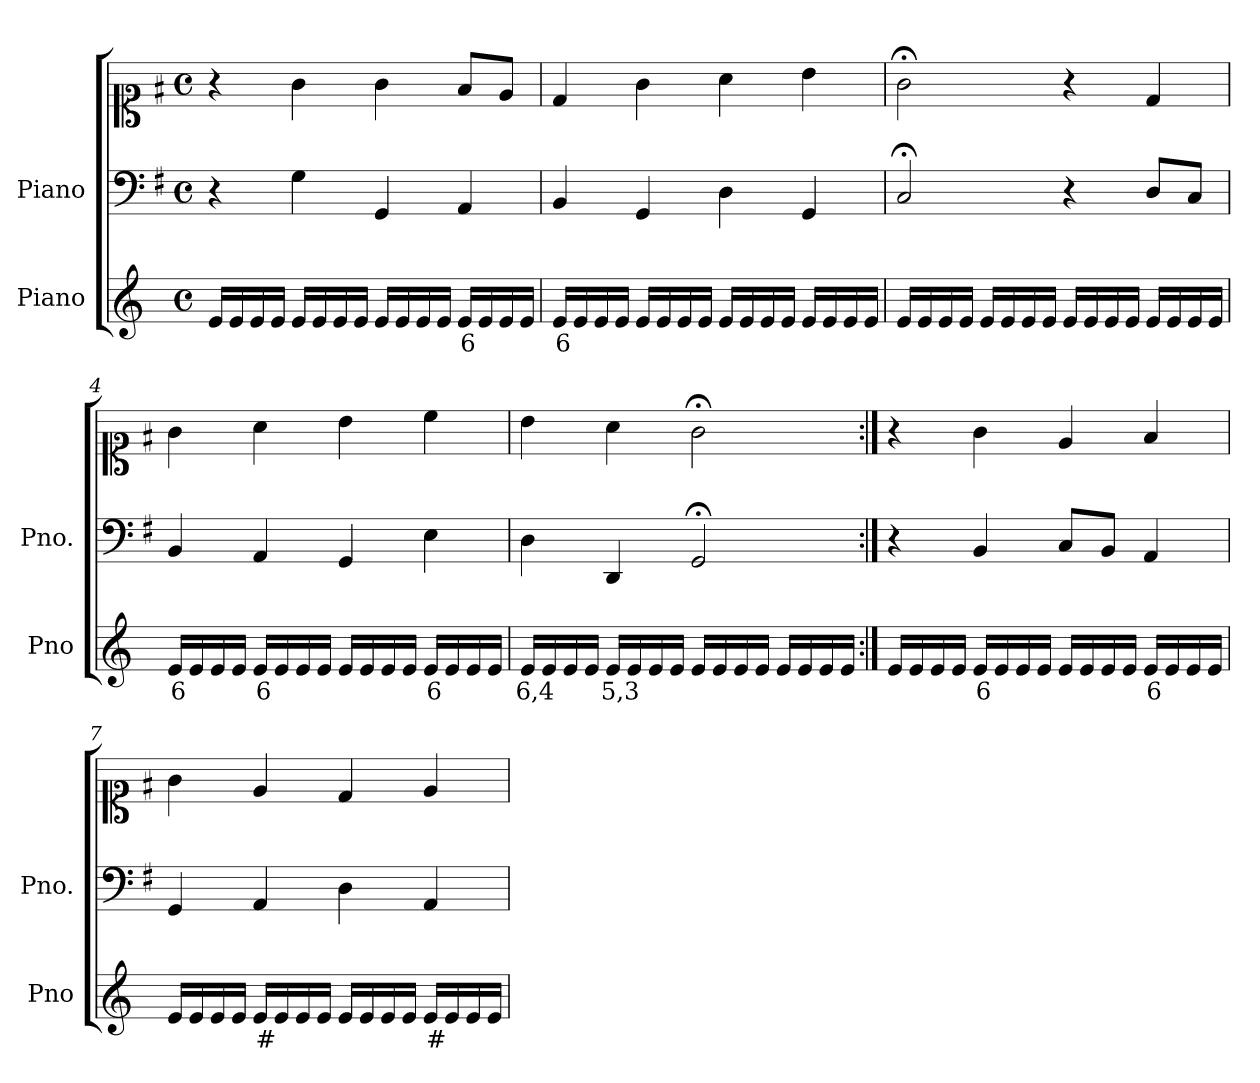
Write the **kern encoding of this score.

**kern	**text	**kern	**kern
*part2	*part2	*part1	*part1
*staff3	*staff3	*staff2	*staff1
*I"Piano	*	*I"Piano	*
*I'Pno	*	*I'Pno.	*
*clefG2	*	*clefF4	*clefC1
*k[]	*	*k[f#]	*k[f#]
*M4/4	*	*M4/4	*M4/4
*met(c)	*	*met(c)	*met(c)
=1	=1	=1	=1
16e/LL	.	4r	4r
16e/	.	.	.
16e/	.	.	.
16e/JJ	.	.	.
16e/LL	.	4G\	4g\
16e/	.	.	.
16e/	.	.	.
16e/JJ	.	.	.
16e/LL	.	4GG/	4g\
16e/	.	.	.
16e/	.	.	.
16e/JJ	.	.	.
!	!LO:LY:b	!	!
16e/LL	6	4AA/	8f#/L
16e/	.	.	.
16e/	.	.	8e/J
16e/JJ	.	.	.
=2	=2	=2	=2
!	!LO:LY:b	!	!
16e/LL	6	4BB/	4d/
16e/	.	.	.
16e/	.	.	.
16e/JJ	.	.	.
16e/LL	.	4GG/	4g\
16e/	.	.	.
16e/	.	.	.
16e/JJ	.	.	.
16e/LL	.	4D\	4a\
16e/	.	.	.
16e/	.	.	.
16e/JJ	.	.	.
16e/LL	.	4GG/	4b\
16e/	.	.	.
16e/	.	.	.
16e/JJ	.	.	.
=3	=3	=3	=3
16e/LL	.	2C;</	2g;<\
16e/	.	.	.
16e/	.	.	.
16e/JJ	.	.	.
16e/LL	.	.	.
16e/	.	.	.
16e/	.	.	.
16e/JJ	.	.	.
16e/LL	.	4r	4r
16e/	.	.	.
16e/	.	.	.
16e/JJ	.	.	.
16e/LL	.	8D/L	4d/
16e/	.	.	.
!	!LO:LY:b	!	!
16e/	_	8C/J	.
16e/JJ	.	.	.
=4	=4	=4	=4
!	!LO:LY:b	!	!
16e/LL	6	4BB/	4g\
16e/	.	.	.
16e/	.	.	.
16e/JJ	.	.	.
!	!LO:LY:b	!	!
16e/LL	6	4AA/	4a\
16e/	.	.	.
16e/	.	.	.
16e/JJ	.	.	.
16e/LL	.	4GG/	4b\
16e/	.	.	.
16e/	.	.	.
16e/JJ	.	.	.
!	!LO:LY:b	!	!
16e/LL	6	4E\	4cc\
16e/	.	.	.
16e/	.	.	.
16e/JJ	.	.	.
=5	=5	=5	=5
!	!LO:LY:b	!	!
16e/LL	6,4	4D\	4b\
16e/	.	.	.
16e/	.	.	.
16e/JJ	.	.	.
!	!LO:LY:b	!	!
16e/LL	5,3	4DD/	4a\
16e/	.	.	.
16e/	.	.	.
16e/JJ	.	.	.
16e/LL	.	2GG;</	2g;<\
16e/	.	.	.
16e/	.	.	.
16e/JJ	.	.	.
16e/LL	.	.	.
16e/	.	.	.
16e/	.	.	.
16e/JJ	.	.	.
=6:|!	=6:|!	=6:|!	=6:|!
16e/LL	.	4r	4r
16e/	.	.	.
16e/	.	.	.
16e/JJ	.	.	.
!	!LO:LY:b	!	!
16e/LL	6	4BB/	4g\
16e/	.	.	.
16e/	.	.	.
16e/JJ	.	.	.
16e/LL	.	8C/L	4e/
16e/	.	.	.
!	!LO:LY:b	!	!
16e/	_	8BB/J	.
16e/JJ	.	.	.
!	!LO:LY:b	!	!
16e/LL	6	4AA/	4f#/
16e/	.	.	.
16e/	.	.	.
16e/JJ	.	.	.
=7	=7	=7	=7
16e/LL	.	4GG/	4g\
16e/	.	.	.
16e/	.	.	.
16e/JJ	.	.	.
!	!LO:LY:b	!	!
16e/LL	#	4AA/	4e/
16e/	.	.	.
16e/	.	.	.
16e/JJ	.	.	.
16e/LL	.	4D\	4d/
16e/	.	.	.
16e/	.	.	.
16e/JJ	.	.	.
!	!LO:LY:b	!	!
16e/LL	#	4AA/	4e/
16e/	.	.	.
16e/	.	.	.
16e/JJ	.	.	.
=	=	=	=
*-	*-	*-	*-
